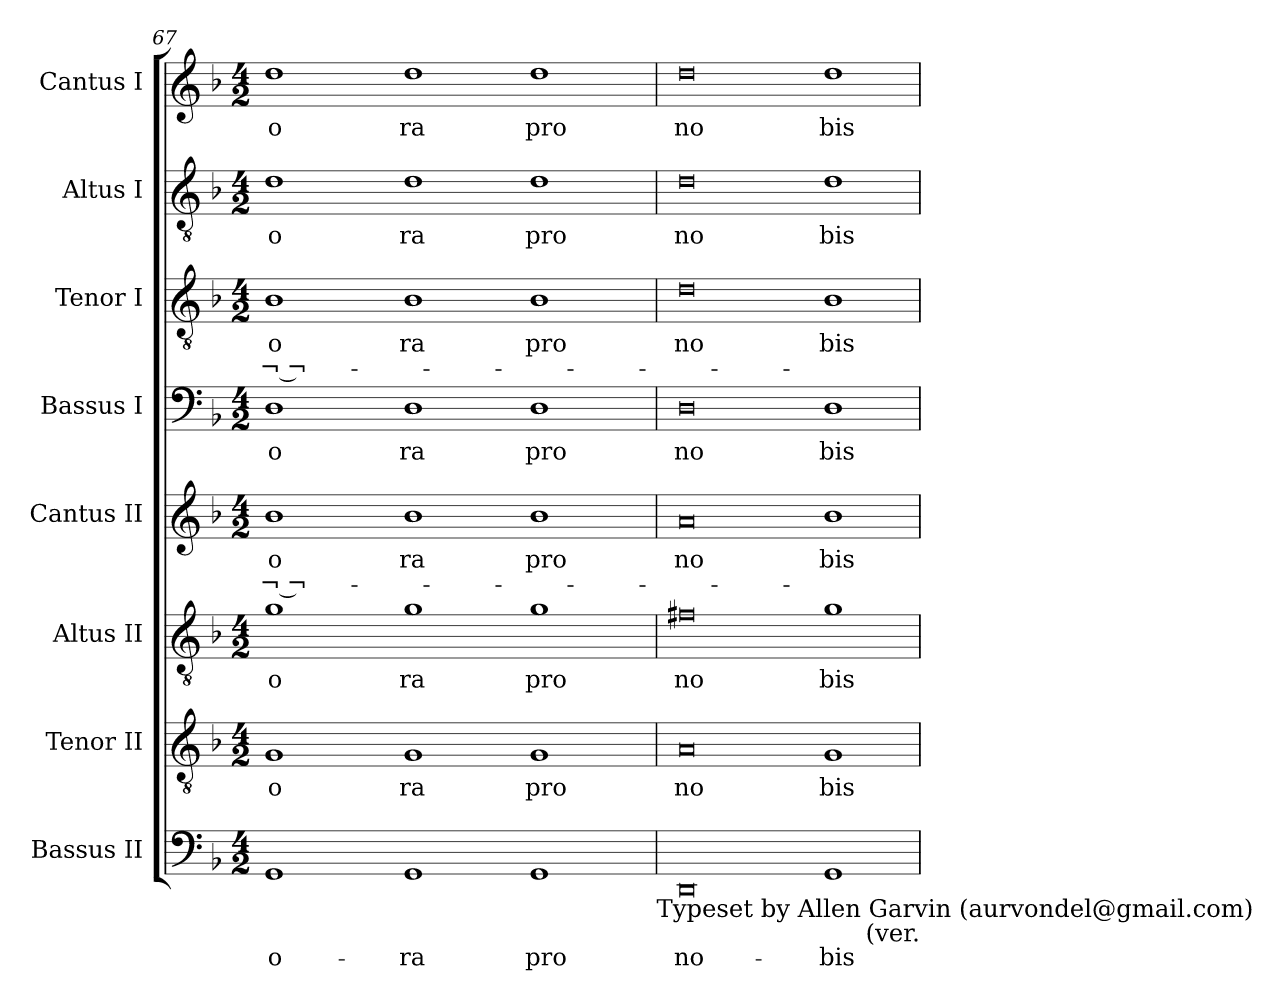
**kern	**text	**kern	**text	**kern	**text	**kern	**text	**text	**kern	**text	**kern	**text	**text	**kern	**text	**kern	**text
*part8	*part8	*part7	*part7	*part6	*part6	*part5	*part5	*part5	*part4	*part4	*part3	*part3	*part3	*part2	*part2	*part1	*part1
*staff8	*staff8	*staff7	*staff7	*staff6	*staff6	*staff5	*staff5	*staff5	*staff4	*staff4	*staff3	*staff3	*staff3	*staff2	*staff2	*staff1	*staff1
*I"Bassus II	*	*I"Tenor II	*	*I"Altus II	*	*I"Cantus II	*	*	*I"Bassus I	*	*I"Tenor I	*	*	*I"Altus I	*	*I"Cantus I	*
*clefF4	*	*clefGv2	*	*clefGv2	*	*clefG2	*	*	*clefF4	*	*clefGv2	*	*	*clefGv2	*	*clefG2	*
*ITrd-3c-5	*	*ITrd-3c-5	*	*ITrd-3c-5	*	*	*	*	*ITrd-3c-5	*	*ITrd-3c-5	*	*	*ITrd-3c-5	*	*	*
*k[b-e-]	*	*k[b-e-]	*	*k[b-e-]	*	*k[b-]	*	*	*k[b-e-]	*	*k[b-e-]	*	*	*k[b-e-]	*	*k[b-]	*
*B-:	*	*B-:	*	*B-:	*	*F:	*	*	*B-:	*	*B-:	*	*	*B-:	*	*F:	*
*M4/2	*	*M4/2	*	*M4/2	*	*M4/2	*	*	*M4/2	*	*M4/2	*	*	*M4/2	*	*M4/2	*
=67	=67	=67	=67	=67	=67	=67	=67	=67	=67	=67	=67	=67	=67	=67	=67	=67	=67
!	!LO:LY:b:cj	!	!LO:LY:b:cj	!	!LO:LY:b:cj	!	!LO:LY:b:cj	!LO:LY:b:cj	!	!LO:LY:b:cj	!	!LO:LY:b:cj	!LO:LY:b:cj	!	!LO:LY:b:cj	!	!LO:LY:b:cj
*	*	*	*	*	*	*	*	*	*	*	*	*	*	*^	*	*	*
1C	o-	1c	o	1cc	o	1b-	o	¬ ¬-	1G	o	1e-	o	¬ ¬-	1g	2ryy	o	1dd	o
.	.	.	.	.	.	.	.	.	.	.	.	.	.	.	16ryy	.	.	.
.	.	.	.	.	.	.	.	.	.	.	.	.	.	.	1ryy	.	.	.
!	!LO:LY:b:cj	!	!LO:LY:b:cj	!	!LO:LY:b:cj	!	!LO:LY:b:cj	!	!	!LO:LY:b:cj	!	!LO:LY:b:cj	!	!	!	!LO:LY:b:cj	!	!LO:LY:b:cj
1C	-ra	1c	ra	1cc	ra	1b-	-ra	.	1G	ra	1e-	-ra	.	1g	.	ra	1dd	ra
.	.	.	.	.	.	.	.	.	.	.	.	.	.	.	1ryy	.	.	.
!	!LO:LY:b:cj	!	!LO:LY:b:cj	!	!LO:LY:b:cj	!	!LO:LY:b:cj	!	!	!LO:LY:b:cj	!	!LO:LY:b:cj	!	!	!	!LO:LY:b:cj	!	!LO:LY:b:cj
1C	pro	1c	pro	1cc	pro	1b-	pro	.	1G	pro	1e-	pro	.	1g	.	pro	1dd	pro
.	.	.	.	.	.	.	.	.	.	.	.	.	.	.	4..ryy	.	.	.
!LO:TX:b:t=Typeset by Allen Garvin (aurvondel@gmail.com)	!	!	!	!	!	!	!	!	!	!	!	!	!	!	!	!	!	!
=68	=68	=68	=68	=68	=68	=68	=68	=68	=68	=68	=68	=68	=68	=68	=68	=68	=68	=68
!	!LO:LY:b:cj	!	!LO:LY:b:cj	!	!LO:LY:b:cj	!	!LO:LY:b:cj	!	!	!LO:LY:b:cj	!	!LO:LY:b:cj	!	!	!	!LO:LY:b:cj	!	!LO:LY:b:cj
*	*	*	*	*	*	*	*	*	*	*	*	*	*	*v	*v	*	*	*
0GG	no-	0d	no	0bn	no	0a	no	.	0G	no	0g	no	.	0g	no	0dd	no
!	!LO:LY:b:cj	!	!LO:LY:b:cj	!	!LO:LY:b:cj	!	!LO:LY:b:cj	!	!	!LO:LY:b:cj	!	!LO:LY:b:cj	!	!	!LO:LY:b:cj	!	!LO:LY:b:cj
1C	-bis	1c	bis	1cc	bis	1b-	bis	.	1G	bis	1e-	bis	.	1g	bis	1dd	bis
!LO:TX:b:t=(ver.	!	!	!	!	!	!	!	!	!	!	!	!	!	!	!	!	!
=	=	=	=	=	=	=	=	=	=	=	=	=	=	=	=	=	=
*-	*-	*-	*-	*-	*-	*-	*-	*-	*-	*-	*-	*-	*-	*-	*-	*-	*-
